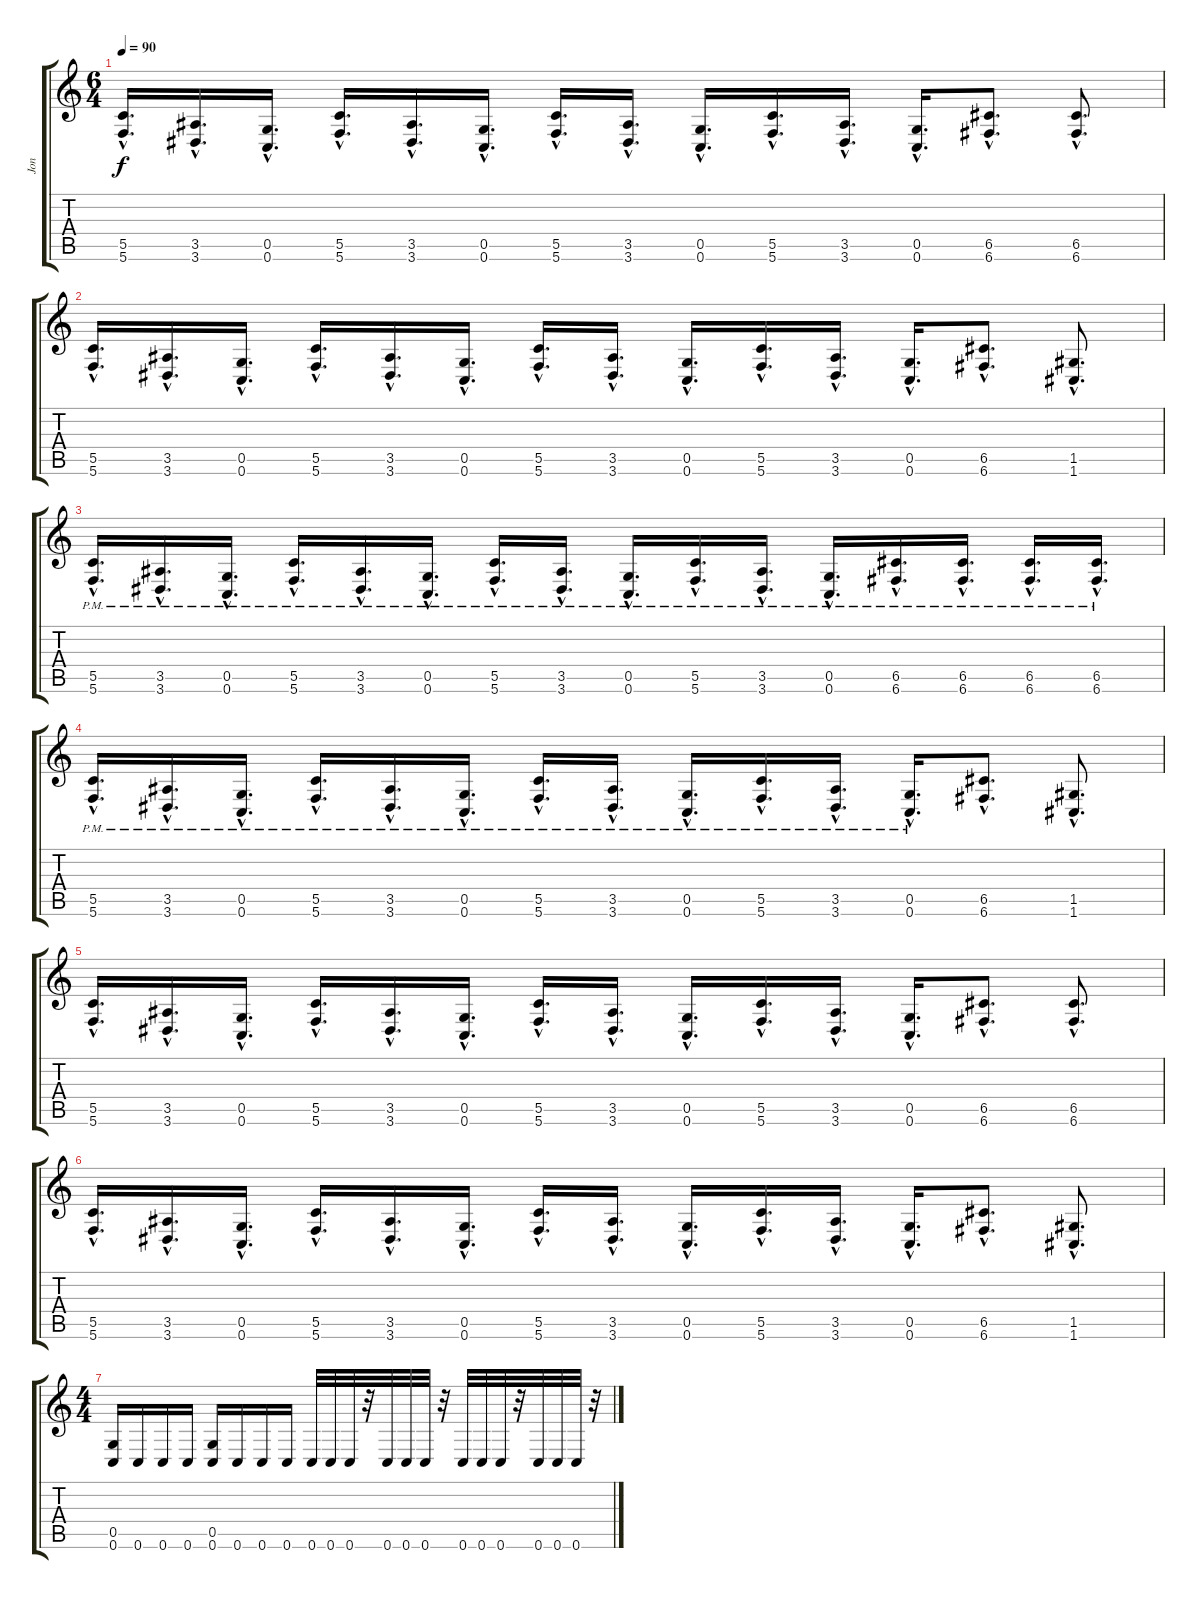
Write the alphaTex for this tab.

\track ("Jon" "Jon") {instrument overdrivenguitar}
\staff {score tabs}
\tuning (D4 A3 F3 C3 G2 C2) {hide}
\ts (6 4)
\tempo 90
\clef g2
\ks c
(5.5{hac} 5.6{hac}).16{d dy f} (3.5{hac} 3.6{hac}).16{d} (0.5{hac} 0.6{hac}).16{d} (5.5{hac} 5.6{hac}).16{d} (3.5{hac} 3.6{hac}).16{d} (0.5{hac} 0.6{hac}).16{d} (5.5{hac} 5.6{hac}).16{d} (3.5{hac} 3.6{hac}).16{d} (0.5{hac} 0.6{hac}).16{d} (5.5{hac} 5.6{hac}).16{d} (3.5{hac} 3.6{hac}).16{d} (0.5{hac} 0.6{hac}).16{d} (6.5{hac} 6.6{hac}).8{d} (6.5{hac} 6.6{hac}).8{d} |
(5.5{hac} 5.6{hac}).16{d} (3.5{hac} 3.6{hac}).16{d} (0.5{hac} 0.6{hac}).16{d} (5.5{hac} 5.6{hac}).16{d} (3.5{hac} 3.6{hac}).16{d} (0.5{hac} 0.6{hac}).16{d} (5.5{hac} 5.6{hac}).16{d} (3.5{hac} 3.6{hac}).16{d} (0.5{hac} 0.6{hac}).16{d} (5.5{hac} 5.6{hac}).16{d} (3.5{hac} 3.6{hac}).16{d} (0.5{hac} 0.6{hac}).16{d} (6.5{hac} 6.6{hac}).8{d} (1.5{hac} 1.6{hac}).8{d} |
(5.5{hac pm} 5.6{hac pm}).16{d} (3.5{hac pm} 3.6{hac pm}).16{d} (0.5{hac pm} 0.6{hac pm}).16{d} (5.5{hac pm} 5.6{hac pm}).16{d} (3.5{hac pm} 3.6{hac pm}).16{d} (0.5{hac pm} 0.6{hac pm}).16{d} (5.5{hac pm} 5.6{hac pm}).16{d} (3.5{hac pm} 3.6{hac pm}).16{d} (0.5{hac pm} 0.6{hac pm}).16{d} (5.5{hac pm} 5.6{hac pm}).16{d} (3.5{hac pm} 3.6{hac pm}).16{d} (0.5{hac pm} 0.6{hac pm}).16{d} (6.5{hac pm} 6.6{hac pm}).16{d} (6.5{hac pm} 6.6{hac pm}).16{d} (6.5{hac pm} 6.6{hac pm}).16{d} (6.5{hac pm} 6.6{hac pm}).16{d} |
(5.5{hac pm} 5.6{hac pm}).16{d} (3.5{hac pm} 3.6{hac pm}).16{d} (0.5{hac pm} 0.6{hac pm}).16{d} (5.5{hac pm} 5.6{hac pm}).16{d} (3.5{hac pm} 3.6{hac pm}).16{d} (0.5{hac pm} 0.6{hac pm}).16{d} (5.5{hac pm} 5.6{hac pm}).16{d} (3.5{hac pm} 3.6{hac pm}).16{d} (0.5{hac pm} 0.6{hac pm}).16{d} (5.5{hac pm} 5.6{hac pm}).16{d} (3.5{hac pm} 3.6{hac pm}).16{d} (0.5{hac pm} 0.6{hac pm}).16{d} (6.5{hac} 6.6{hac}).8{d} (1.5{hac} 1.6{hac}).8{d} |
(5.5{hac} 5.6{hac}).16{d} (3.5{hac} 3.6{hac}).16{d} (0.5{hac} 0.6{hac}).16{d} (5.5{hac} 5.6{hac}).16{d} (3.5{hac} 3.6{hac}).16{d} (0.5{hac} 0.6{hac}).16{d} (5.5{hac} 5.6{hac}).16{d} (3.5{hac} 3.6{hac}).16{d} (0.5{hac} 0.6{hac}).16{d} (5.5{hac} 5.6{hac}).16{d} (3.5{hac} 3.6{hac}).16{d} (0.5{hac} 0.6{hac}).16{d} (6.5{hac} 6.6{hac}).8{d} (6.5{hac} 6.6{hac}).8{d} |
(5.5{hac} 5.6{hac}).16{d} (3.5{hac} 3.6{hac}).16{d} (0.5{hac} 0.6{hac}).16{d} (5.5{hac} 5.6{hac}).16{d} (3.5{hac} 3.6{hac}).16{d} (0.5{hac} 0.6{hac}).16{d} (5.5{hac} 5.6{hac}).16{d} (3.5{hac} 3.6{hac}).16{d} (0.5{hac} 0.6{hac}).16{d} (5.5{hac} 5.6{hac}).16{d} (3.5{hac} 3.6{hac}).16{d} (0.5{hac} 0.6{hac}).16{d} (6.5{hac} 6.6{hac}).8{d} (1.5{hac} 1.6{hac}).8{d} |
\ts (4 4)
(0.5 0.6).16 0.6.16 0.6.16 0.6.16 (0.5 0.6).16 0.6.16 0.6.16 0.6.16 0.6.32 0.6.32 0.6.32 r.32 0.6.32 0.6.32 0.6.32 r.32 0.6.32 0.6.32 0.6.32 r.32 0.6.32 0.6.32 0.6.32 r.32
